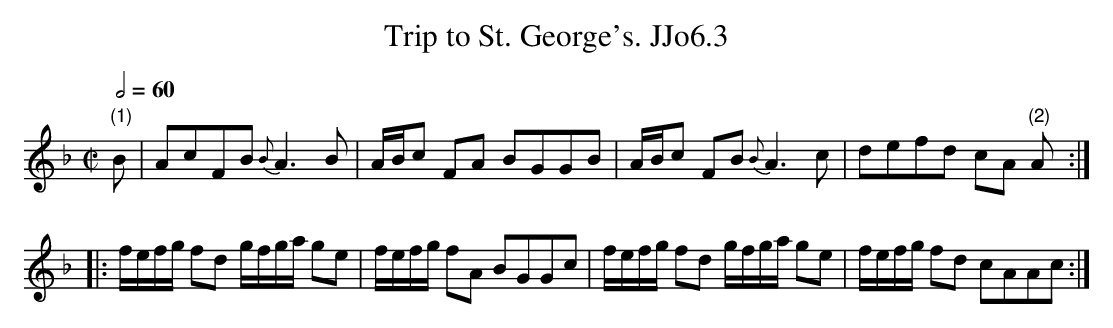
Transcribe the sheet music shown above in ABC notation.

X:1
T:Trip to St. George's. JJo6.3
M:C|
L:1/8
Q:1/2=60
K:F
"(1)"B|AcFB{B}A3B|A/B/c FA BGGB|A/B/c FB{B}A3c|defd cA "(2)"A:|
|:f/e/f/g/ fd g/f/g/a/ ge|f/e/f/g/ fA BGGc|f/e/f/g/ fd g/f/g/a/ ge|f/e/f/g/ fd cAAc:|
